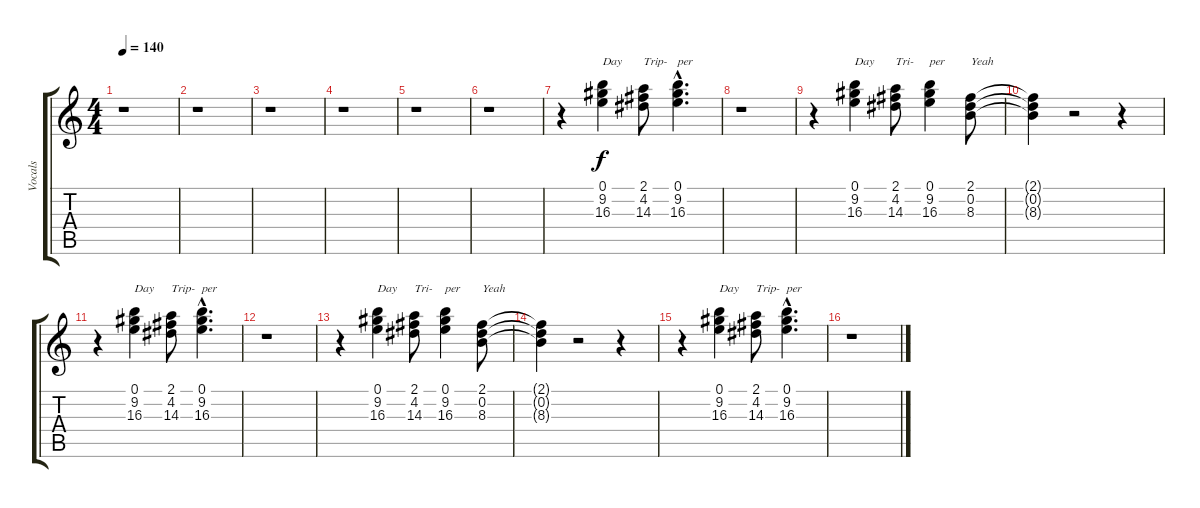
\track ("Vocals" "Vocals") {instrument electricguitarclean}
\staff {score tabs}
\tuning (E4 B3 G3 D3 A2 E2) {hide}
\ts (4 4)
\tempo 140
\clef g2
\ks c
r.1{dy f} |
r.1 |
r.1 |
r.1 |
r.1 |
r.1 |
r.4 (0.1 9.2 16.3).4{txt "Day"} (2.1 4.2 14.3).8{txt "Trip-"} (0.1{hac} 9.2{hac} 16.3{hac}).4{d txt "per"} |
r.1 |
r.4 (0.1 9.2 16.3).4{txt "Day"} (2.1 4.2 14.3).8{txt "Tri-"} (0.1 9.2 16.3).4{txt "per"} (2.1 0.2 8.3).8{txt "Yeah"} |
(2.1{t} 0.2{t} 8.3{t}).4 r.2 r.4 |
r.4 (0.1 9.2 16.3).4{txt "Day"} (2.1 4.2 14.3).8{txt "Trip-"} (0.1{hac} 9.2{hac} 16.3{hac}).4{d txt "per"} |
r.1 |
r.4 (0.1 9.2 16.3).4{txt "Day"} (2.1 4.2 14.3).8{txt "Tri-"} (0.1 9.2 16.3).4{txt "per"} (2.1 0.2 8.3).8{txt "Yeah"} |
(2.1{t} 0.2{t} 8.3{t}).4 r.2 r.4 |
r.4 (0.1 9.2 16.3).4{txt "Day"} (2.1 4.2 14.3).8{txt "Trip-"} (0.1{hac} 9.2{hac} 16.3{hac}).4{d txt "per"} |
r.1{volume 0}
